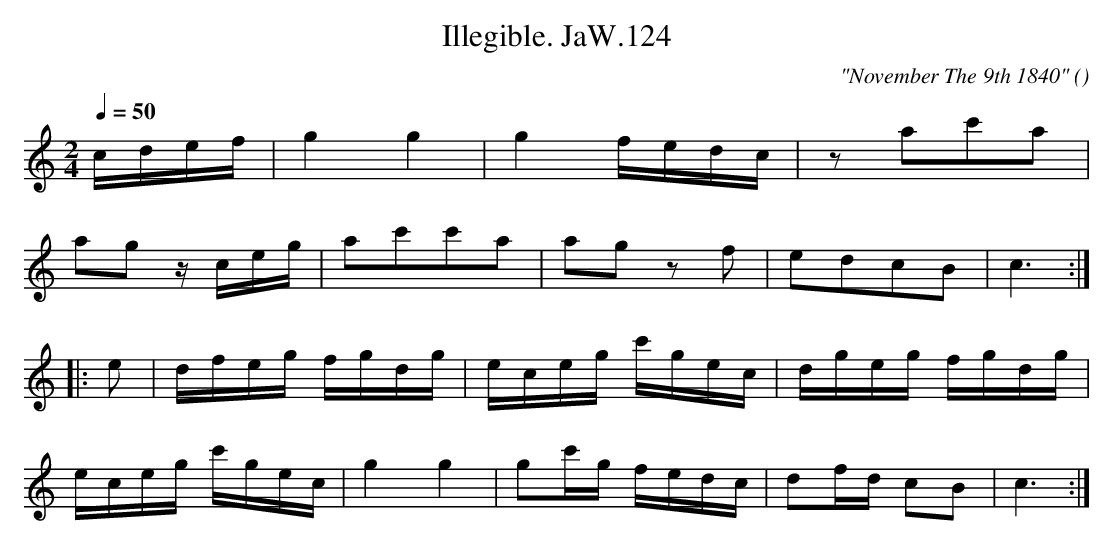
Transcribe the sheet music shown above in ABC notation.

X:1
T:Illegible. JaW.124
M:2/4
L:1/8
Q:1/4=50
C:"November The 9th 1840"
O:
K:C
c/d/e/f/|g2g2|g2 f/e/d/c/|zac'a|
ag z/c/e/g/|ac'c'a|ag zf|edcB|c3:|
|:e|d/f/e/g/ f/g/d/g/|e/c/e/g/ c'/g/e/c/|d/g/e/g/ f/g/d/g/|
e/c/e/g/ c'/g/e/c/|g2g2|gc'/g/ f/e/d/c/|df/d/ cB|c3:|
